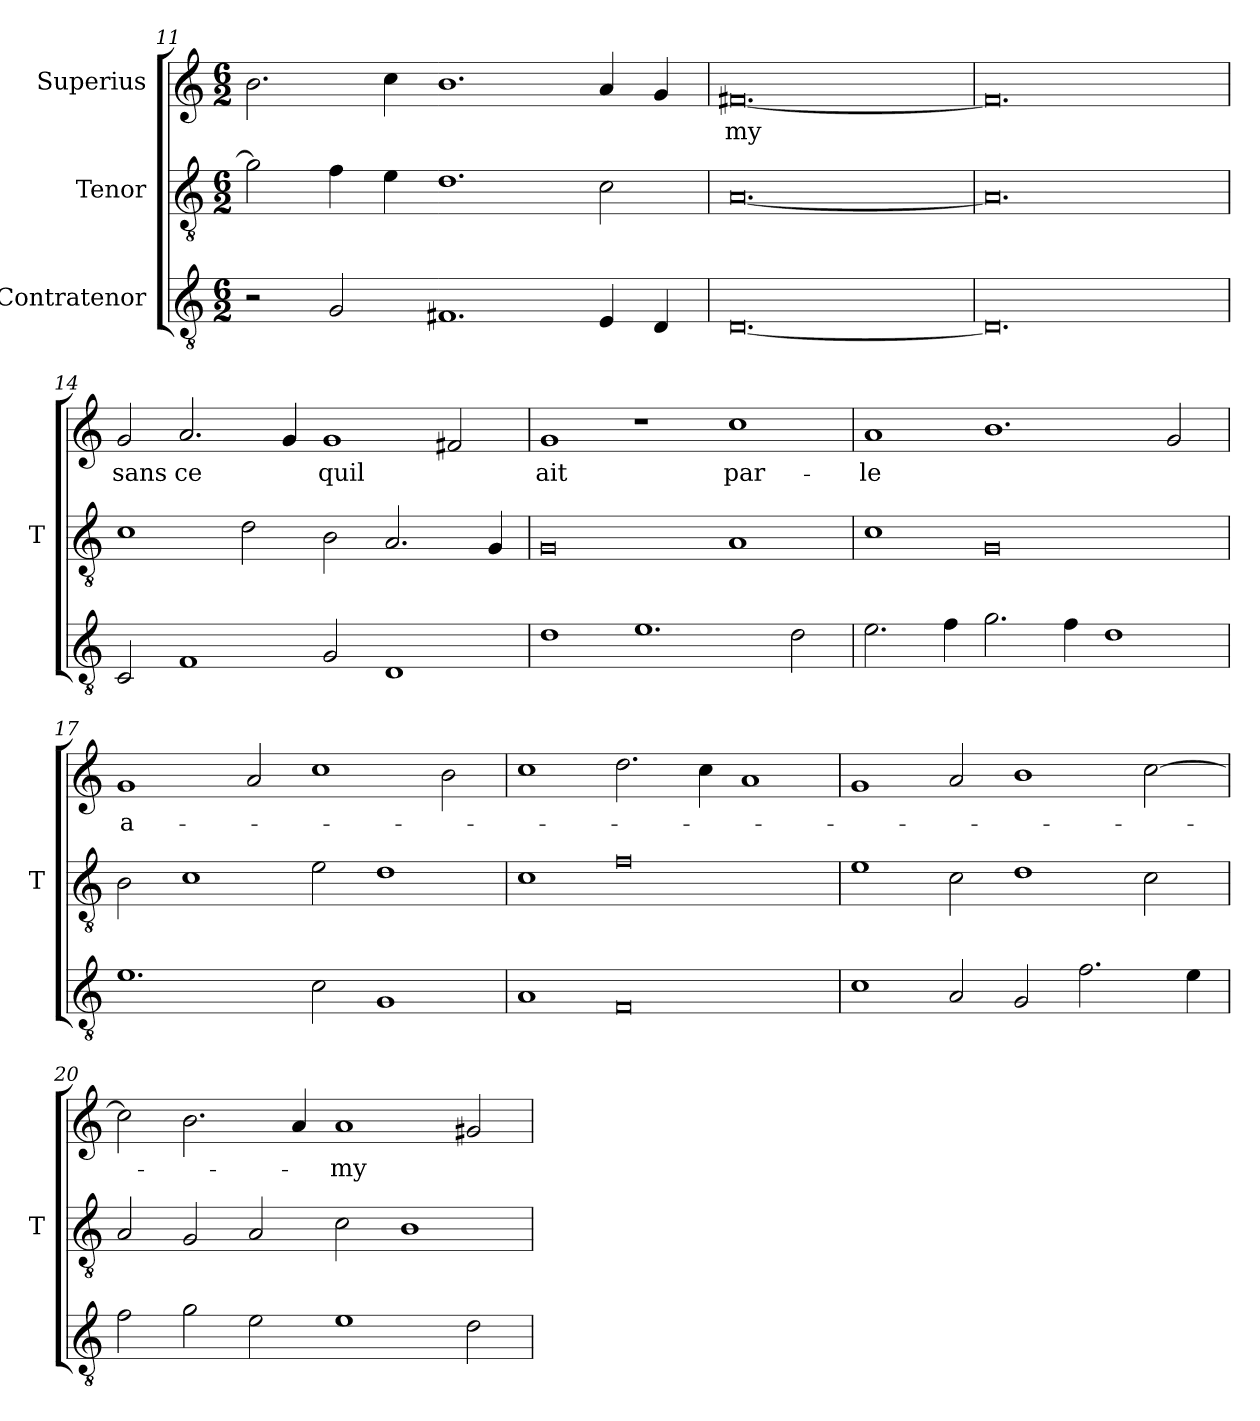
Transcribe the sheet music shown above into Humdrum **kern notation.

**kern	**kern	**kern	**text
*part3	*part2	*part1	*part1
*staff3	*staff2	*staff1	*staff1
*I"Contratenor	*I"Tenor	*I"Superius	*
*	*I'T	*	*
*clefGv2	*clefGv2	*clefG2	*
*M6/2	*M6/2	*M6/2	*
=11	=11	=11	=11
2r	2g]	2.b	.
2G	4f	.	.
.	4e	4cc	.
1.F#X	1.d	1.b	.
4E	2c	4a	.
4D	.	4g	.
=12	=12	=12	=12
[0.D	[0.A	[0.f#X	-my
=13	=13	=13	=13
0.D]	0.A]	0.f#]	.
=14	=14	=14	=14
2C	1c	2g	-sans
1F	.	2.a	-ce
.	2d	.	.
.	.	4g	.
2G	2B	1g	-quil
1D	2.A	.	.
.	.	2f#X	.
.	4G	.	.
=15	=15	=15	=15
1d	0G	1g	-ait
1.e	.	1r	.
.	1A	1cc	par-
2d	.	.	.
=16	=16	=16	=16
2.e	1c	1a	-le
4f	.	.	.
2.g	0G	1.b	.
4f	.	.	.
1d	.	.	.
.	.	2g	.
=17	=17	=17	=17
1.e	2B	1g	a-
.	1c	.	.
.	.	2a	.
2c	2e	1cc	.
1G	1d	.	.
.	.	2b	.
=18	=18	=18	=18
1A	1c	1cc	.
0F	0f	2.dd	.
.	.	4cc	.
.	.	1a	.
=19	=19	=19	=19
1c	1e	1g	.
2A	2c	2a	.
2G	1d	1b	.
2.f	.	.	.
.	2c	[2cc	.
4e	.	.	.
=20	=20	=20	=20
2f	2A	2cc]	.
2g	2G	2.b	.
2e	2A	.	.
.	.	4a	.
1e	2c	1a	-my
.	1B	.	.
2d	.	2g#X	.
=	=	=	=
*-	*-	*-	*-
